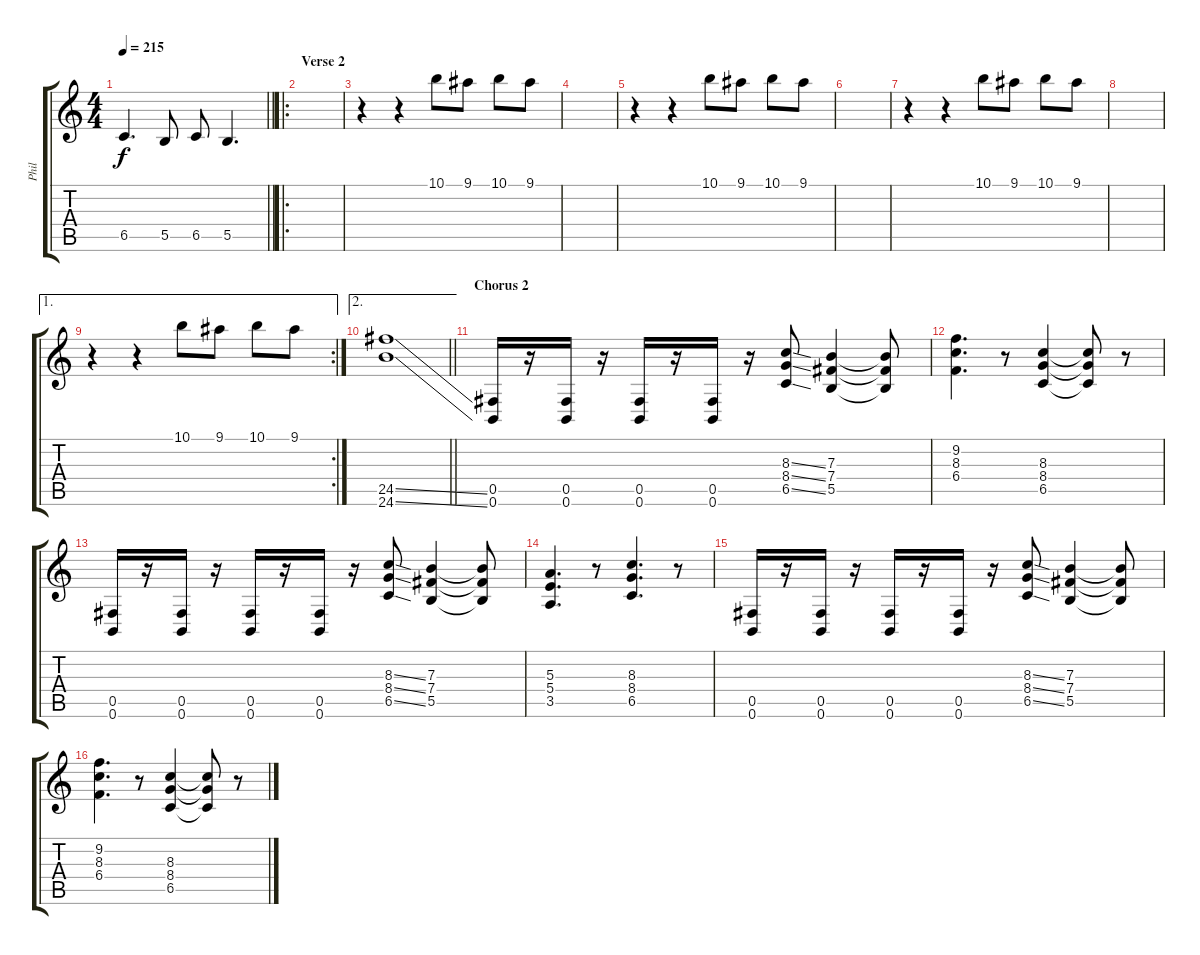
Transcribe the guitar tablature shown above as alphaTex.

\track ("Phil" "Phil") {instrument overdrivenguitar}
\staff {score tabs}
\tuning (Db4 Ab3 E3 B2 Gb2 B1) {hide}
\ts (4 4)
\tempo 215
\clef g2
\barLineRight lightlight
\ks c
6.5.4{d dy f} 5.5.8 6.5.8 5.5.4{d} |
\ro
\section ("" "Verse 2")
|
r.4 r.4 10.1.8 9.1.8 10.1.8 9.1.8 |
|
r.4 r.4 10.1.8 9.1.8 10.1.8 9.1.8 |
|
r.4 r.4 10.1.8 9.1.8 10.1.8 9.1.8 |
|
\ae 1
\rc 2
r.4 r.4 10.1.8 9.1.8 10.1.8 9.1.8 |
\ae 2
\barLineRight lightlight
(24.5{ss} 24.6{ss}).1 |
\section ("" "Chorus 2")
(0.5 0.6).16{instrument distortionguitar} r.16 (0.5 0.6).16 r.16 (0.5 0.6).16 r.16 (0.5 0.6).16 r.16 (8.3{ss} 8.4{ss} 6.5{ss}).8{instrument overdrivenguitar} (7.3 7.4 5.5).4 (7.3{t} 7.4{t} 5.5{t}).8 |
(9.2 8.3 6.4).4{d} r.8 (8.3 8.4 6.5).4 (8.3{t} 8.4{t} 6.5{t}).8 r.8 |
(0.5 0.6).16{instrument distortionguitar} r.16 (0.5 0.6).16 r.16 (0.5 0.6).16 r.16 (0.5 0.6).16 r.16 (8.3{ss} 8.4{ss} 6.5{ss}).8{instrument overdrivenguitar} (7.3 7.4 5.5).4 (7.3{t} 7.4{t} 5.5{t}).8 |
(5.3 5.4 3.5).4{d} r.8 (8.3 8.4 6.5).4{d} r.8 |
(0.5 0.6).16{instrument distortionguitar} r.16 (0.5 0.6).16 r.16 (0.5 0.6).16 r.16 (0.5 0.6).16 r.16 (8.3{ss} 8.4{ss} 6.5{ss}).8{instrument overdrivenguitar} (7.3 7.4 5.5).4 (7.3{t} 7.4{t} 5.5{t}).8 |
(9.2 8.3 6.4).4{d} r.8 (8.3 8.4 6.5).4 (8.3{t} 8.4{t} 6.5{t}).8 r.8
